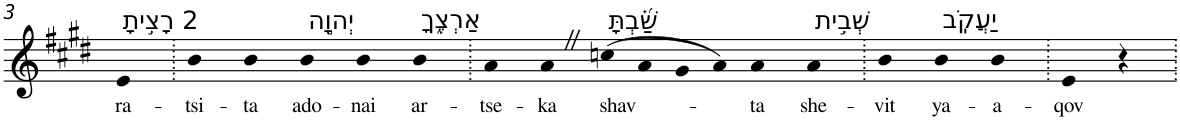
**kern	**text
*part1	*part1
*staff1	*staff1
*I"Piano	*
*I'Pno	*
!!LO:PB:g=z
*clefG2	*
*k[f#c#g#d#]	*
*E:	*
=3	=3
!LO:TX:a:t=2 רָצִ֣יתָ	!
!	!LO:LY:b
4e	ra-
=4.	=4.
!	!LO:LY:b
4b	-tsi-
!	!LO:LY:b
4b	-ta
!LO:TX:a:t=יְהוָ֣ה	!
!	!LO:LY:b
4b	ado-
!	!LO:LY:b
4b	-nai
!LO:TX:a:t=אַרְצֶ֑ךָ	!
!	!LO:LY:b
4b	ar-
=5.	=5.
!	!LO:LY:b
4a	-tse-
!	!LO:LY:b
4aZ	-ka
!LO:TX:a:t=שַׁ֝֗בְתָּ	!
!	!LO:LY:b
(8ccn	shav-
8a	.
8g#	.
8a)	.
!	!LO:LY:b
4a	-ta
!LO:TX:a:t=שְׁבִ֣ית	!
!	!LO:LY:b
4a	she-
=6.	=6.
!	!LO:LY:b
4b	-vit
!LO:TX:a:t=יַעֲקֹֽב	!
!	!LO:LY:b
4b	ya-
!	!LO:LY:b
4b	-a-
=7.	=7.
!	!LO:LY:b
4e	-qov
4r	.
=.	=.
*-	*-
